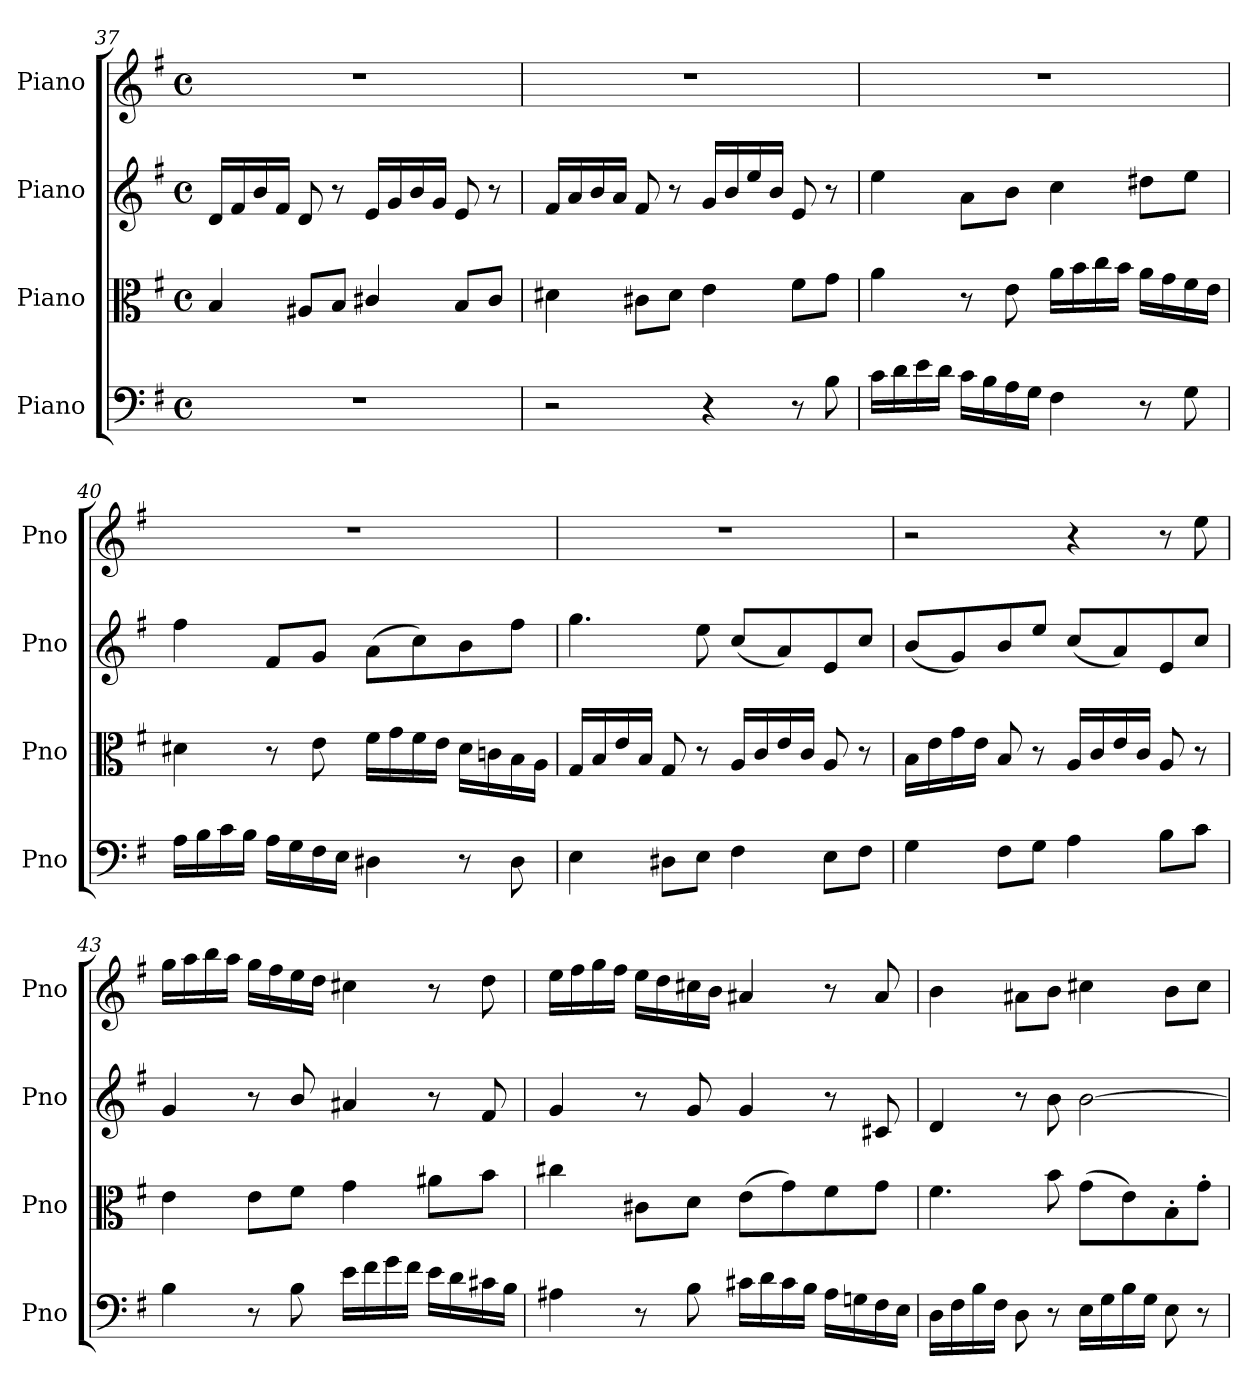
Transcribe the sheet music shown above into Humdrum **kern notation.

**kern	**kern	**kern	**kern
*part4	*part3	*part2	*part1
*staff4	*staff3	*staff2	*staff1
*I"Piano	*I"Piano	*I"Piano	*I"Piano
*I'Pno	*I'Pno	*I'Pno	*I'Pno
!!LO:LB:g=z
*clefF4	*clefC3	*clefG2	*clefG2
*k[f#]	*k[f#]	*k[f#]	*k[f#]
*M4/4	*M4/4	*M4/4	*M4/4
*met(c)	*met(c)	*met(c)	*met(c)
=37	=37	=37	=37
1r	4B/	16d/LL	1r
.	.	16f#/	.
.	.	16b/	.
.	.	16f#/JJ	.
.	8A#X/L	8d/	.
.	8B/J	8r	.
.	4c#X/	16e/LL	.
.	.	16g/	.
.	.	16b/	.
.	.	16g/JJ	.
.	8B/L	8e/	.
.	8c#/J	8r	.
=38	=38	=38	=38
2r	4d#X\	16f#/LL	1r
.	.	16a/	.
.	.	16b/	.
.	.	16a/JJ	.
.	8c#X\L	8f#/	.
.	8d#\J	8r	.
4r	4e\	16g/LL	.
.	.	16b/	.
.	.	16ee/	.
.	.	16b/JJ	.
8r	8f#\L	8e/	.
8B\	8g\J	8r	.
=39	=39	=39	=39
16c\LL	4a\	4ee\	1r
16d\	.	.	.
16e\	.	.	.
16d\JJ	.	.	.
16c\LL	8r	8a\L	.
16B\	.	.	.
16A\	8e\	8b\J	.
16G\JJ	.	.	.
4F#\	16a\LL	4cc\	.
.	16b\	.	.
.	16cc\	.	.
.	16b\JJ	.	.
8r	16a\LL	8dd#X\L	.
.	16g\	.	.
8G\	16f#\	8ee\J	.
.	16e\JJ	.	.
=40	=40	=40	=40
16A\LL	4d#X\	4ff#\	1r
16B\	.	.	.
16c\	.	.	.
16B\JJ	.	.	.
16A\LL	8r	8f#/L	.
16G\	.	.	.
16F#\	8e\	8g/J	.
16E\JJ	.	.	.
4D#X\	16f#\LL	(8a\L	.
.	16g\	.	.
.	16f#\	8cc\)	.
.	16e\JJ	.	.
8r	16d#\LL	8b\	.
.	16cn\	.	.
8D#\	16B\	8ff#\J	.
.	16A\JJ	.	.
!!LO:PB:g=z
=41	=41	=41	=41
4E\	16G/LL	4.gg\	1r
.	16B/	.	.
.	16e/	.	.
.	16B/JJ	.	.
8D#X\L	8G/	.	.
8E\J	8r	8ee\	.
4F#\	16A/LL	(8cc/L	.
.	16c/	.	.
.	16e/	8a/)	.
.	16c/JJ	.	.
8E\L	8A/	8e/	.
8F#\J	8r	8cc/J	.
=42	=42	=42	=42
4G\	16B\LL	(8b/L	2r
.	16e\	.	.
.	16g\	8g/)	.
.	16e\JJ	.	.
8F#\L	8B/	8b/	.
8G\J	8r	8ee/J	.
4A\	16A/LL	(8cc/L	4r
.	16c/	.	.
.	16e/	8a/)	.
.	16c/JJ	.	.
8B\L	8A/	8e/	8r
8c\J	8r	8cc/J	8ee\
=43	=43	=43	=43
4B\	4e\	4g/	16gg\LL
.	.	.	16aa\
.	.	.	16bb\
.	.	.	16aa\JJ
8r	8e\L	8r	16gg\LL
.	.	.	16ff#\
8B\	8f#\J	8b/	16ee\
.	.	.	16dd\JJ
16e\LL	4g\	4a#X/	4cc#X\
16f#\	.	.	.
16g\	.	.	.
16f#\JJ	.	.	.
16e\LL	8a#X\L	8r	8r
16d\	.	.	.
16c#X\	8b\J	8f#/	8dd\
16B\JJ	.	.	.
=44	=44	=44	=44
4A#X\	4cc#X\	4g/	16ee\LL
.	.	.	16ff#\
.	.	.	16gg\
.	.	.	16ff#\JJ
8r	8c#X\L	8r	16ee\LL
.	.	.	16dd\
8B\	8d\J	8g/	16cc#X\
.	.	.	16b\JJ
16c#X\LL	(8e\L	4g/	4a#X/
16d\	.	.	.
16c#\	8g\)	.	.
16B\JJ	.	.	.
16A#\LL	8f#\	8r	8r
16Gn\	.	.	.
16F#\	8g\J	8c#X/	8a#/
16E\JJ	.	.	.
!!LO:LB:g=z
=45	=45	=45	=45
16D\LL	4.f#\	4d/	4b\
16F#\	.	.	.
16B\	.	.	.
16F#\JJ	.	.	.
8D\	.	8r	8a#X\L
8r	8b\	8b\	8b\J
16E\LL	(8g\L	[2b\	4cc#X\
16G\	.	.	.
16B\	8e\)	.	.
16G\JJ	.	.	.
8E\	8B'\	.	8b\L
8r	8g'\J	.	8cc#\J
=	=	=	=
*-	*-	*-	*-
